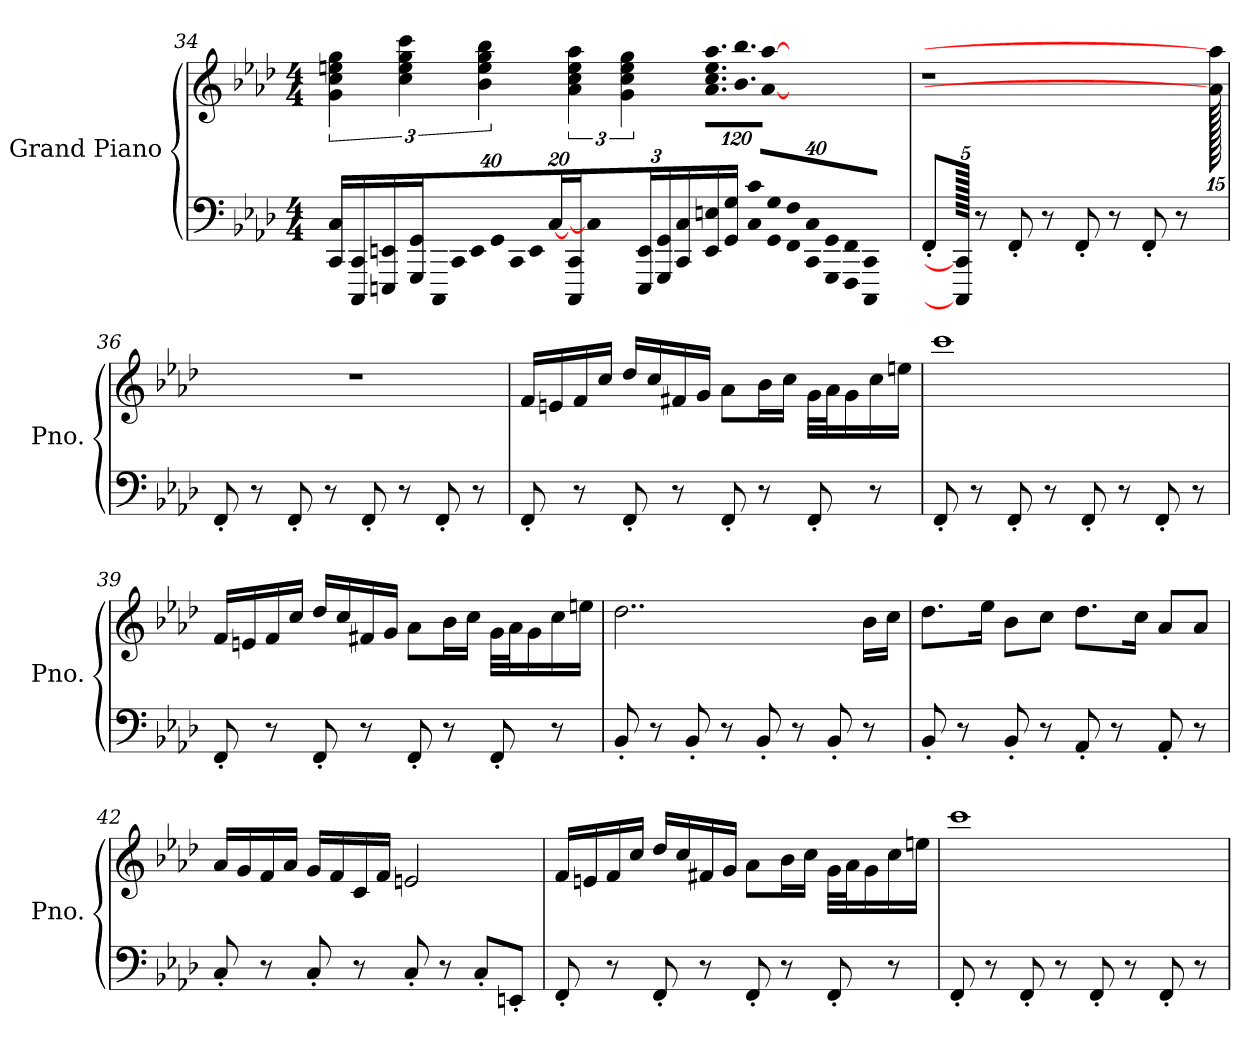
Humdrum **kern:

**kern	**kern
*part1	*part1
*staff2	*staff1
*I"Grand Piano	*
*I'Pno.	*
!!LO:LB:g=z
*clefF4	*clefG2
*k[b-e-a-d-]	*k[b-e-a-d-]
*M4/4	*M4/4
*MM80	*MM80
=34	=34
16CC/ 16C/LL	6g\ 6cc\ 6een\ 6gg\
16CCC/ 16CC/	.
16EEEn/ 16EEn/	.
.	6cc\ 6ee\ 6gg\ 6ccc\
16GGG/ 16GG/JJ	.
*Xbrackettup	*
!LO:N:vis=16	!
640%23CCC/LL	.
!LO:N:vis=16	!
640%23CC/	.
!LO:N:vis=16	!
640%23EE/	.
.	6b-\ 6ee\ 6gg\ 6bb-\
!LO:N:vis=16	!
640%23GG/	.
!LO:N:vis=16	!
640%23CC/	.
!LO:N:vis=16	!
640%23EE/	.
[320%11C/JJ	.
*	*MM70
24CCC/ 24CC/LL	6a-\ 6cc\ 6ee\ 6aa-\
640C/JJ]	.
24EEE/ 24EE/	.
24GGG/ 24GG/	.
24CC/ 24C/	.
*	*MM60
.	6g\ 6cc\ 6ee\ 6gg\
24EE/ 24En/	.
24GG/ 24G/JJ	.
!LO:N:vis=16	!
640%23C/ 640%23c/LL	.
!LO:N:vis=16	!
640%23GG/ 640%23G/	.
!LO:N:vis=16	!
640%23FF/ 640%23F/	.
*	*Xbrackettup
!	!LO:N:vis=16.
.	1920%107a-\ 1920%107cc\ 1920%107ee\ 1920%107aa-\L
!LO:N:vis=16	!
640%23CC/ 640%23C/	.
!	!LO:N:vis=16.
.	1920%107b-\ 1920%107bb-\
!LO:N:vis=16	!
640%23GGG/ 640%23GG/	.
!LO:N:vis=16	!
640%23FFF/ 640%23FF/	.
.	[960%53a-\ [960%53aa-\J
[320%11CCC/ [320%11CC/JJ	.
.	640ryy
=35	=35
*	*MM140
8FF'/	1r
640CCC/] 640CC/]JJ	.
8r	.
8FF'/	.
8r	.
8FF'/	.
8r	.
8FF'/	.
8r	.
.	1920a-\] 1920aa-\]
.	960ryy
!!LO:LB:g=z
=36	=36
8FF'/	1r
8r	.
8FF'/	.
8r	.
8FF'/	.
8r	.
8FF'/	.
8r	.
=37	=37
8FF'/	16f/LL
.	16en/
8r	16f/
.	16cc/JJ
8FF'/	16dd-/LL
.	16cc/
8r	16f#X/
.	16g/JJ
8FF'/	8a-\L
8r	16b-\L
.	16cc\JJ
8FF'/	32g\LLL
.	32a-\J
.	16g\
8r	16cc\
.	16een\JJ
=38	=38
8FF'/	1ccc
8r	.
8FF'/	.
8r	.
8FF'/	.
8r	.
8FF'/	.
8r	.
!!LO:LB:g=z
=39	=39
8FF'/	16f/LL
.	16en/
8r	16f/
.	16cc/JJ
8FF'/	16dd-/LL
.	16cc/
8r	16f#X/
.	16g/JJ
8FF'/	8a-\L
8r	16b-\L
.	16cc\JJ
8FF'/	32g\LLL
.	32a-\J
.	16g\
8r	16cc\
.	16een\JJ
=40	=40
8BB-'/	2..dd-\
8r	.
8BB-'/	.
8r	.
8BB-'/	.
8r	.
8BB-'/	.
8r	16b-\LL
.	16cc\JJ
=41	=41
8BB-'/	8.dd-\L
8r	.
.	16ee-\Jk
8BB-'/	8b-\L
8r	8cc\J
8AA-'/	8.dd-\L
8r	.
.	16cc\Jk
8AA-'/	8a-/L
8r	8a-/J
!!LO:PB:g=z
=42	=42
8C'/	16a-/LL
.	16g/
8r	16f/
.	16a-/JJ
8C'/	16g/LL
.	16f/
8r	16c/
.	16f/JJ
8C'/	2en/
8r	.
8C'/L	.
8EEn'/J	.
=43	=43
8FF'/	16f/LL
.	16en/
8r	16f/
.	16cc/JJ
8FF'/	16dd-/LL
.	16cc/
8r	16f#X/
.	16g/JJ
8FF'/	8a-\L
8r	16b-\L
.	16cc\JJ
8FF'/	32g\LLL
.	32a-\J
.	16g\
8r	16cc\
.	16een\JJ
=44	=44
8FF'/	1ccc
8r	.
8FF'/	.
8r	.
8FF'/	.
8r	.
8FF'/	.
8r	.
=	=
*-	*-
